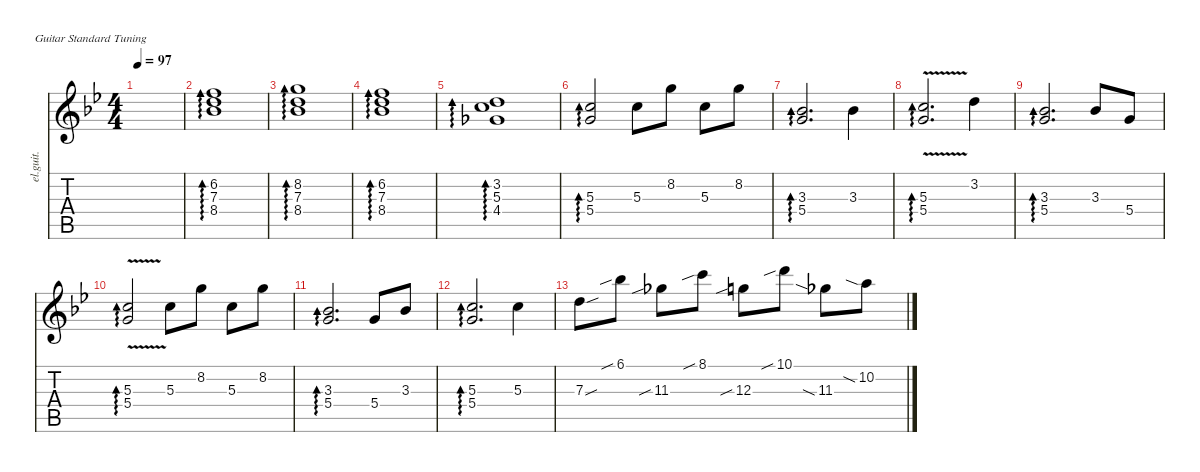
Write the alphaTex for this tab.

\defaultSystemsLayout 4
\hideDynamics
\bracketExtendMode nobrackets
\otherSystemsTrackNameOrientation horizontal
\track ("Clean Guitar" "el.guit.") {instrument electricguitarclean}
\staff {score tabs}
\tuning (E4 B3 G3 D3 A2 E2)
\ts (4 4)
\tempo 97
\clef g2
\ks bb
|
(6.2 7.3 8.4).1{ad 0} |
(8.2 7.3 8.4).1{ad 0} |
(6.2 7.3 8.4).1{ad 0} |
(3.2 5.3 4.4).1{ad 0} |
(5.3 5.4).2{ad 0} 5.3.8 8.2.8 5.3.8 8.2.8 |
(3.3 5.4).2{d ad 0} 3.3.4 |
(5.3{v} 5.4).2{d ad 0} 3.2.4 |
(3.3 5.4).2{d ad 0} 3.3.8 5.4.8 |
(5.3{v} 5.4).2{ad 0} 5.3.8 8.2.8 5.3.8 8.2.8 |
(3.3 5.4).2{d ad 0} 5.4.8 3.3.8 |
(5.3 5.4).2{d ad 0} 5.3.4 |
7.3{sou}.8 6.1{sib}.8 11.3{sib}.8 8.1{sib}.8 12.3{sib}.8 10.1{sib}.8 11.3{sia}.8 10.2{sia}.8
